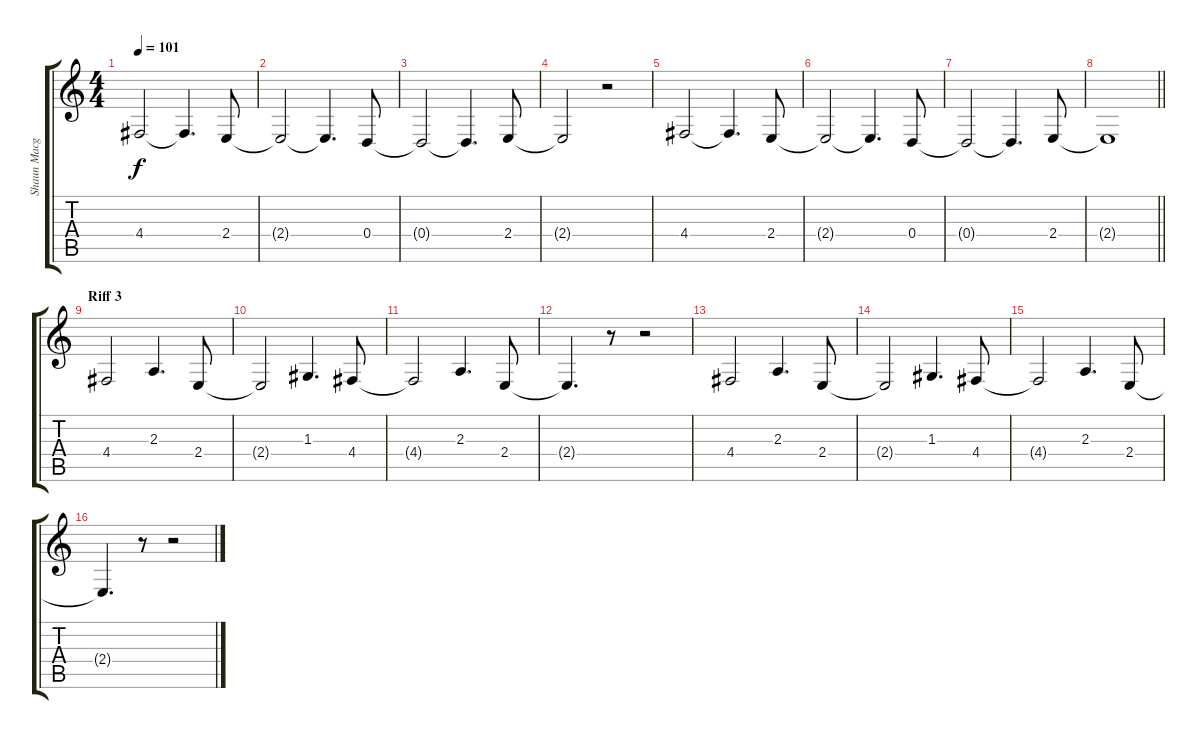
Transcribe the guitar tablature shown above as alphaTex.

\track ("Shaun Macgowan" "Shaun Macg") {instrument acousticgrandpiano}
\staff {score tabs}
\tuning (E4 B3 G3 D3 A2 D2) {hide}
\ts (4 4)
\tempo 101
\clef g2
\ks c
4.4.2{dy f} 4.4{t}.4{d} 2.4.8 |
2.4{t}.2 2.4{t}.4{d} 0.4.8 |
0.4{t}.2 0.4{t}.4{d} 2.4.8 |
2.4{t}.2 r.2 |
4.4.2 4.4{t}.4{d} 2.4.8 |
2.4{t}.2 2.4{t}.4{d} 0.4.8 |
0.4{t}.2 0.4{t}.4{d} 2.4.8 |
\barLineRight lightlight
2.4{t}.1 |
\section ("" "Riff 3")
4.4.2{instrument synthstrings1} 2.3.4{d} 2.4.8 |
2.4{t}.2 1.3.4{d} 4.4.8 |
4.4{t}.2 2.3.4{d} 2.4.8 |
2.4{t}.4{d} r.8 r.2 |
4.4.2{instrument synthstrings1} 2.3.4{d} 2.4.8 |
2.4{t}.2 1.3.4{d} 4.4.8 |
4.4{t}.2 2.3.4{d} 2.4.8 |
2.4{t}.4{d} r.8 r.2
